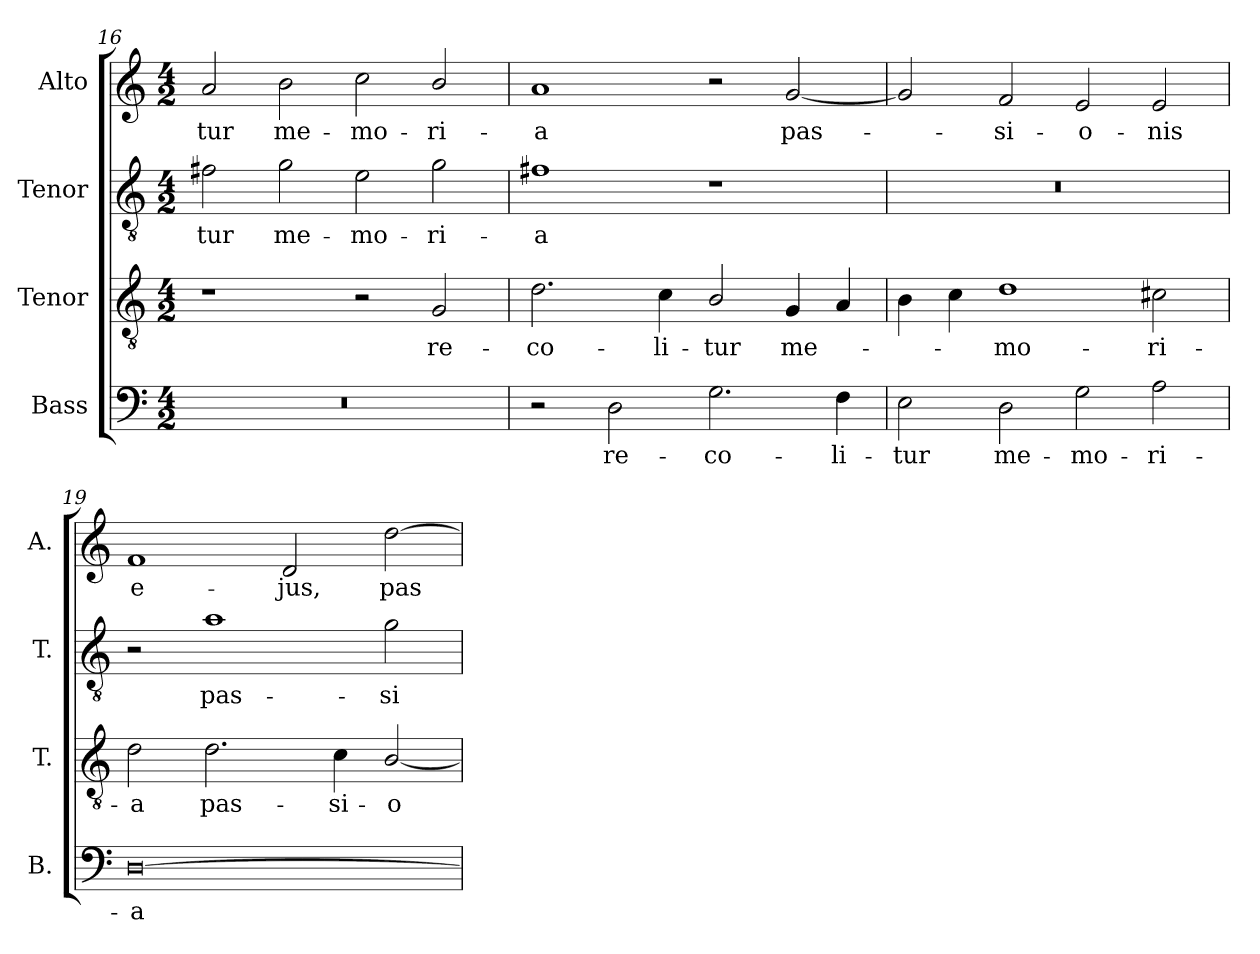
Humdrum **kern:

**kern	**text	**kern	**text	**kern	**text	**kern	**text
*part4	*part4	*part3	*part3	*part2	*part2	*part1	*part1
*staff4	*staff4	*staff3	*staff3	*staff2	*staff2	*staff1	*staff1
*I"Bass	*	*I"Tenor	*	*I"Tenor	*	*I"Alto	*
*I'B.	*	*I'T.	*	*I'T.	*	*I'A.	*
*clefF4	*	*clefGv2	*	*clefGv2	*	*clefG2	*
*	*	*ITrd7c12	*	*ITrd7c12	*	*	*
*k[]	*	*k[]	*	*k[]	*	*k[]	*
*C:	*	*C:	*	*C:	*	*C:	*
*M4/2	*	*M4/2	*	*M4/2	*	*M4/2	*
=16	=16	=16	=16	=16	=16	=16	=16
!LO:N:vis=1	!	!	!	!	!	!	!
!	!	!	!	!	!LO:LY:b:color=#000000	!	!
!	!	!	!	!	!	!	!LO:LY:b:color=#000000
0r	.	1r	.	2F#Xi\	-tur	2ai/	-tur
!	!	!	!	!	!LO:LY:b:color=#000000	!	!
!	!	!	!	!	!	!	!LO:LY:b:color=#000000
.	.	.	.	2Gi\	me-	2bi\	me-
!	!	!	!	!	!LO:LY:b:color=#000000	!	!
!	!	!	!	!	!	!	!LO:LY:b:color=#000000
.	.	2r	.	2Ei\	-mo-	2cci\	-mo-
!	!	!	!LO:LY:b:color=#000000	!	!	!	!
!	!	!	!	!	!LO:LY:b:color=#000000	!	!
!	!	!	!	!	!	!	!LO:LY:b:color=#000000
.	.	2GGi/	re-	2Gi\	-ri-	2bi/	-ri-
=17	=17	=17	=17	=17	=17	=17	=17
!	!	!	!LO:LY:b:color=#000000	!	!	!	!
!	!	!	!	!	!LO:LY:b:color=#000000	!	!
!	!	!	!	!	!	!	!LO:LY:b:color=#000000
2r	.	2.Di\	-co-	1F#Xi	-a	1ai	-a
!	!LO:LY:b:color=#000000	!	!	!	!	!	!
2Di\	re-	.	.	.	.	.	.
!	!	!	!LO:LY:b:color=#000000	!	!	!	!
.	.	4Ci\	-li-	.	.	.	.
!	!LO:LY:b:color=#000000	!	!	!	!	!	!
!	!	!	!LO:LY:b:color=#000000	!	!	!	!
2.Gi\	-co-	2BBi/	-tur	1r	.	2r	.
!	!	!	!LO:LY:b:color=#000000	!	!	!	!
!	!	!	!	!	!	!	!LO:LY:b:color=#000000
.	.	4GGi/	me-	.	.	[2gi/	pas-
!	!LO:LY:b:color=#000000	!	!	!	!	!	!
4Fi\	-li-	4AAi/	.	.	.	.	.
=18	=18	=18	=18	=18	=18	=18	=18
!	!LO:LY:b:color=#000000	!	!	!LO:N:vis=1	!	!	!
2Ei\	-tur	4BBi\	.	0r	.	2gi/]	.
.	.	4Ci\	.	.	.	.	.
!	!LO:LY:b:color=#000000	!	!	!	!	!	!
!	!	!	!LO:LY:b:color=#000000	!	!	!	!
!	!	!	!	!	!	!	!LO:LY:b:color=#000000
2Di\	me-	1Di	-mo-	.	.	2fi/	-si-
!	!LO:LY:b:color=#000000	!	!	!	!	!	!
!	!	!	!	!	!	!	!LO:LY:b:color=#000000
2Gi\	-mo-	.	.	.	.	2ei/	-o-
!	!LO:LY:b:color=#000000	!	!	!	!	!	!
!	!	!	!LO:LY:b:color=#000000	!	!	!	!
!	!	!	!	!	!	!	!LO:LY:b:color=#000000
2Ai\	-ri-	2C#Xi\	-ri-	.	.	2ei/	-nis
=19	=19	=19	=19	=19	=19	=19	=19
!	!LO:LY:b:color=#000000	!	!	!	!	!	!
!	!	!	!LO:LY:b:color=#000000	!	!	!	!
!	!	!	!	!	!	!	!LO:LY:b:color=#000000
[0Di	-a	2Di\	-a	2r	.	1fi	e-
!	!	!	!LO:LY:b:color=#000000	!	!	!	!
!	!	!	!	!	!LO:LY:b:color=#000000	!	!
.	.	2.Di\	pas-	1Ai	pas-	.	.
!	!	!	!	!	!	!	!LO:LY:b:color=#000000
.	.	.	.	.	.	2di/	-jus,
!	!	!	!LO:LY:b:color=#000000	!	!	!	!
.	.	4Ci\	-si-	.	.	.	.
!	!	!	!LO:LY:b:color=#000000	!	!	!	!
!	!	!	!	!	!LO:LY:b:color=#000000	!	!
!	!	!	!	!	!	!	!LO:LY:b:color=#000000
.	.	[2BBi/	-o-	2Gi\	-si-	[2ddi\	pas-
=	=	=	=	=	=	=	=
*-	*-	*-	*-	*-	*-	*-	*-
